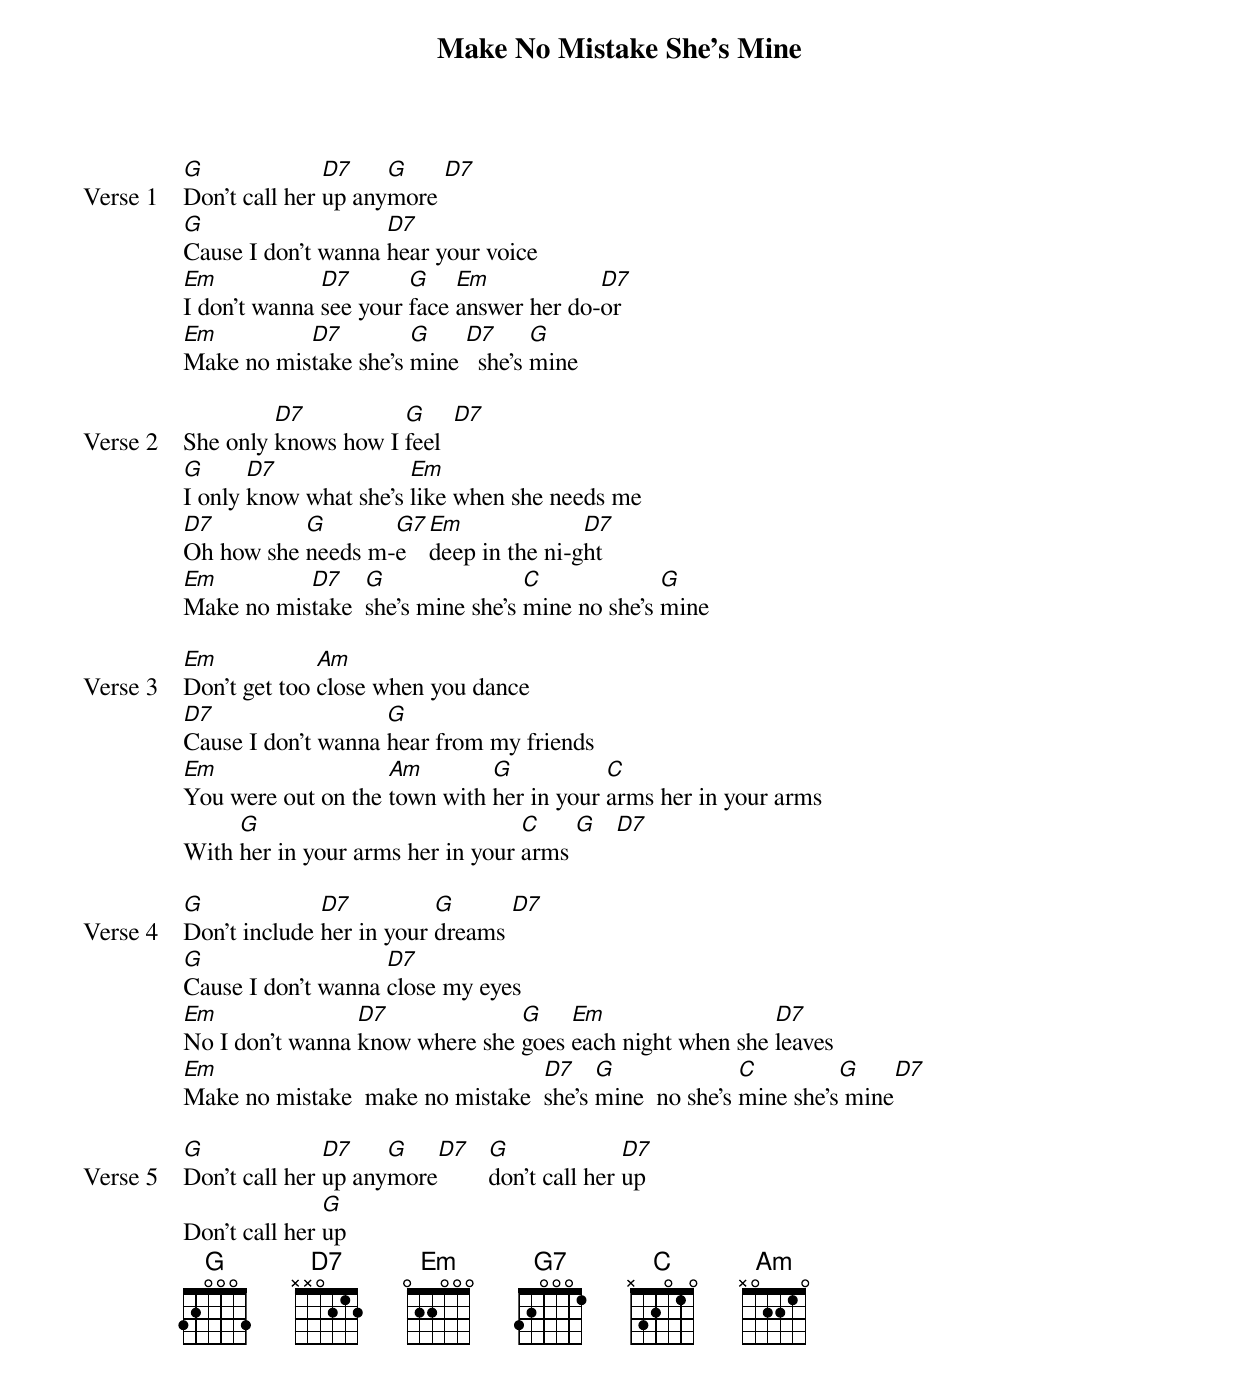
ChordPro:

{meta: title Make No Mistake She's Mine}
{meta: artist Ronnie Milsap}
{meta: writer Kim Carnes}

{start_of_verse: Verse 1}
[G]Don’t call her [D7]up any[G]more [D7]
[G]Cause I don’t wanna [D7]hear your voice
[Em]I don’t wanna [D7]see your [G]face [Em]answer her do-[D7]or
[Em]Make no mis[D7]take she’s [G]mine [D7]  she's [G]mine
{end_of_verse}

{start_of_verse: Verse 2}
She only [D7]knows how I [G]feel  [D7]
[G]I only [D7]know what she’s [Em]like when she needs me
[D7]Oh how she [G]needs m-[G7]e   [Em]deep in the ni-g[D7]ht
[Em]Make no mis[D7]take  [G]she’s mine she's [C]mine no she’s [G]mine
{end_of_verse}

{start_of_verse: Verse 3}
[Em]Don’t get too [Am]close when you dance
[D7]Cause I don’t wanna [G]hear from my friends
[Em]You were out on the [Am]town with [G]her in your [C]arms her in your arms
With [G]her in your arms her in your [C]arms [G]   [D7]
{end_of_verse}

{start_of_verse: Verse 4}
[G]Don’t include [D7]her in your [G]dreams [D7]
[G]Cause I don’t wanna [D7]close my eyes
[Em]No I don’t wanna [D7]know where she [G]goes [Em]each night when she [D7]leaves
[Em]Make no mistake  make no mistake  [D7]she’s [G]mine  no she’s [C]mine she's[G] mine[D7]
{end_of_verse}

{start_of_verse: Verse 5}
[G]Don’t call her [D7]up any[G]more[D7]   [G]don't call her [D7]up
Don't call her [G]up
{end_of_verse}
